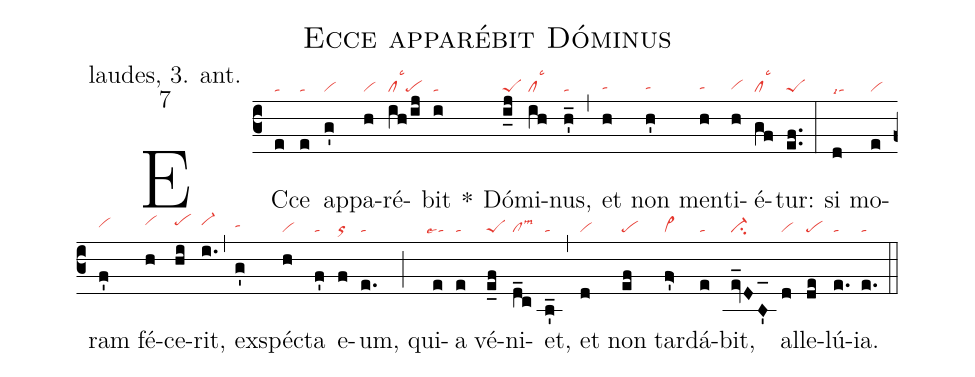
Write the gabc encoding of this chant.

name: Ecce apparébit Dóminus;
office-part: laudes, 3. ant.;
mode: 7;
nabc-lines: 1;
%%
(c3)
EC(e|ta)ce(e|ta) ap(g'|vi)pa(h|vi)ré(ih/ij|cllsc3pe)bit(i|ta) *()
Dó(i_j|peS)mi(ih|cllsc3)nus,(h_'|ta) (,)
et(h|tahg) non(h'|tahg) men(h|tahg)ti(h|vihg)é(gf|cllsc3)tur:(e.f.|peS) (:)
si(d|talsi7) mo(e|vi)ram(f'|vihh) fé(h|vihi)ce(hi|pehi)rit,(i.|vi-hi) (,)
ex(g'|tahh)spéc(h|vi)ta(f'|ta) e(f|or)um,(e.|ta) (;)
qui(e|``talse4)a(e|ta) vé(e_f|peS)ni(d_c|cllsm3)et,(b_'|ta) (,)
et(d|vi) non(ef|pe) tar(f>'|vi>)dá(e|ta)bit,(ev_DB_'|ci-) al(d|vi)le(de|pe)lú(e.|ta)ia.(e.|ta) (::)
